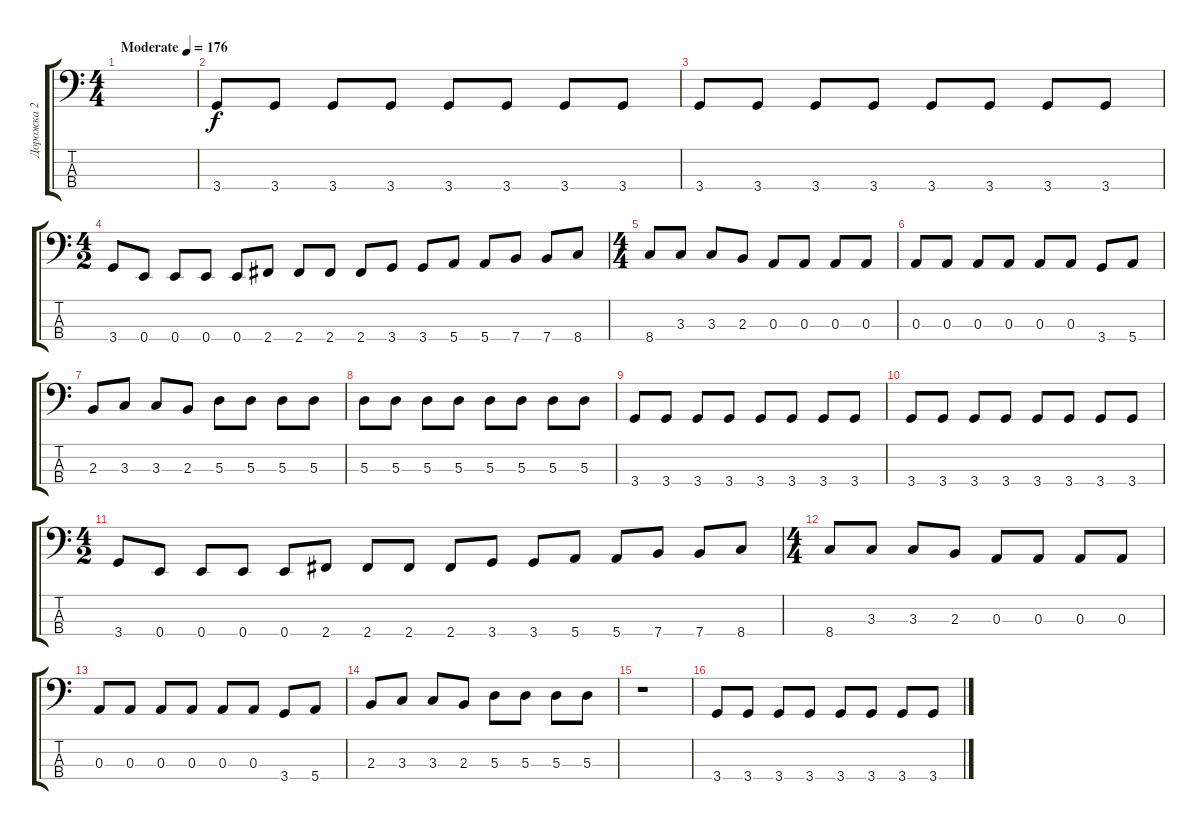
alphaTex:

\track ("Дорожка 2" "Дорожка 2") {instrument electricbasspick}
\staff {score tabs}
\tuning (G2 D2 A1 E1) {hide}
\ts (4 4)
\tempo (176 "Moderate")
\clef f4
\ks c
|
3.4.8 3.4.8 3.4.8 3.4.8 3.4.8 3.4.8 3.4.8 3.4.8 |
3.4.8 3.4.8 3.4.8 3.4.8 3.4.8 3.4.8 3.4.8 3.4.8 |
\ts (4 2)
3.4.8 0.4.8 0.4.8 0.4.8 0.4.8 2.4.8 2.4.8 2.4.8 2.4.8 3.4.8 3.4.8 5.4.8 5.4.8 7.4.8 7.4.8 8.4.8 |
\ts (4 4)
8.4.8 3.3.8 3.3.8 2.3.8 0.3.8 0.3.8 0.3.8 0.3.8 |
0.3.8 0.3.8 0.3.8 0.3.8 0.3.8 0.3.8 3.4.8 5.4.8 |
2.3.8 3.3.8 3.3.8 2.3.8 5.3.8 5.3.8 5.3.8 5.3.8 |
5.3.8 5.3.8 5.3.8 5.3.8 5.3.8 5.3.8 5.3.8 5.3.8 |
3.4.8 3.4.8 3.4.8 3.4.8 3.4.8 3.4.8 3.4.8 3.4.8 |
3.4.8 3.4.8 3.4.8 3.4.8 3.4.8 3.4.8 3.4.8 3.4.8 |
\ts (4 2)
3.4.8 0.4.8 0.4.8 0.4.8 0.4.8 2.4.8 2.4.8 2.4.8 2.4.8 3.4.8 3.4.8 5.4.8 5.4.8 7.4.8 7.4.8 8.4.8 |
\ts (4 4)
8.4.8 3.3.8 3.3.8 2.3.8 0.3.8 0.3.8 0.3.8 0.3.8 |
0.3.8 0.3.8 0.3.8 0.3.8 0.3.8 0.3.8 3.4.8 5.4.8 |
2.3.8 3.3.8 3.3.8 2.3.8 5.3.8 5.3.8 5.3.8 5.3.8 |
r.1 |
3.4.8 3.4.8 3.4.8 3.4.8 3.4.8 3.4.8 3.4.8 3.4.8
